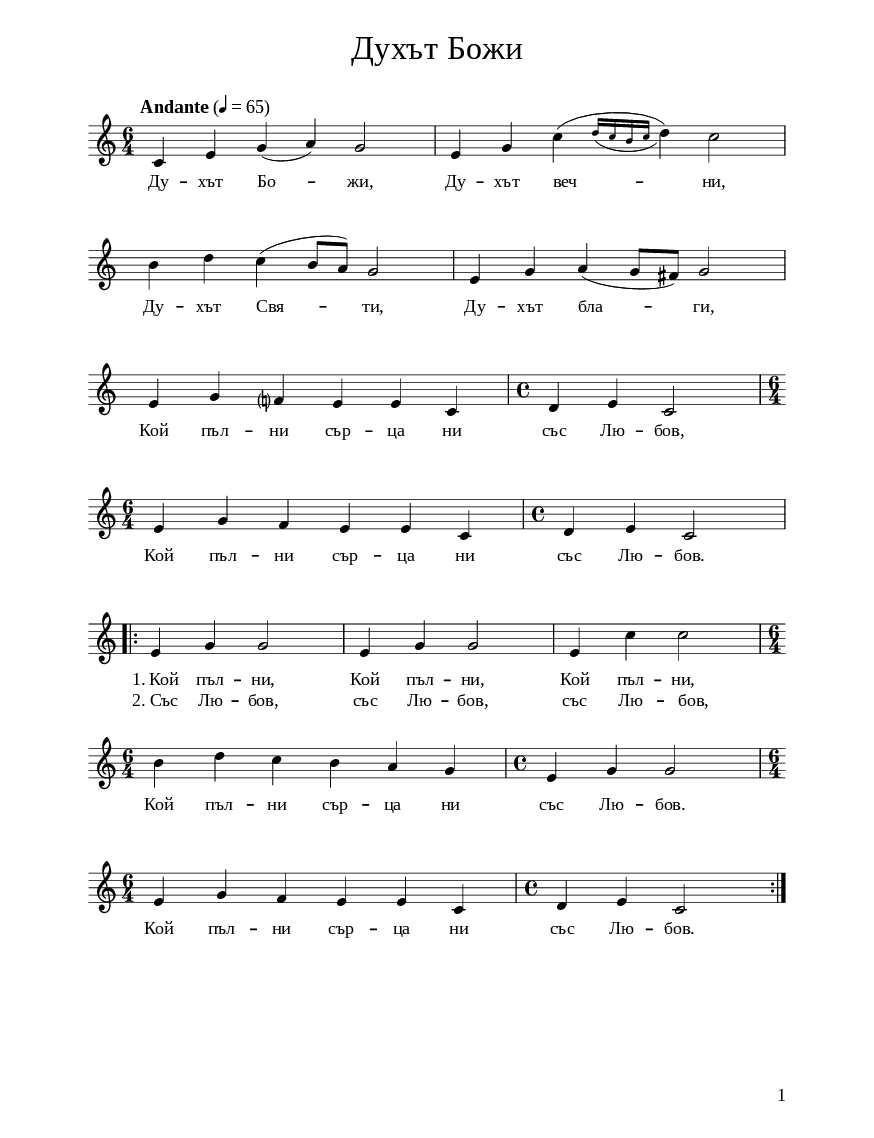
\version "2.24.3"

% include paper part and global functions
\include "include/globals.ily"

\bookpart {
  \label #'ref079
  \tocItem \markup "Духът Божи"
  \include "include/bookpart-paper.ily"
  \score {
    \include "include/score-layout.ily"

    \new Voice \relative c' {
      \clef treble
      \key c \major
      \time 6/4
      \tempoFunc "Andante" 4 "65"

      c4 e g (a ) g2 | e4 g c4 ( \acciaccatura {d16c b c}) d4 c2 \break

      b4 d c (b8 a ) g2 | e 4 g a ( g8 fis ) g2 \break

      e4 g f? e e c | \time 4/4 d e c2 \break

      \time 6/4  e4 g f e e c | \time 4/4 d e c2 \break

      \bar ".|:-|"
      e4 g g2 | e4 g g2 | e4 c' c2 | \break

      \time 6/4  b4 d c b a g | \time 4/4 e g g2 | \break

      \time 6/4 e4 g f e e c | \time 4/4 d e c2 \break

      \bar ":|."


    }

    \addlyrics {
      Ду -- хът Бо -- жи, Ду -- хът веч -- ни,

      Ду -- хът Свя -- ти, Ду -- хът бла -- ги,

      Кой пъл -- ни сър -- ца ни със Лю -- бов,

      Кой пъл -- ни сър -- ца ни със Лю -- бов.

      "1. Кой" пъл -- ни, Кой пъл -- ни, Кой пъл -- ни,

      Кой пъл -- ни сър -- ца ни със Лю -- бов.

      Кой пъл -- ни сър -- ца ни със Лю -- бов.
    }

    \addlyrics {
      " " " " " " " " " " " " " " " "

      " " " " " " " " " " " " " " " "

      " " " " " " " " " " " " " " " " " "

      " " " " " " " " " " " " " " " " " "

      "2. Със" Лю -- бов, със Лю -- бов, със Лю -- бов,

      " " " " " " " " " " " " " " " " " "

      " " " " " " " " " " " " " " " " " "
    }

    \header {
      title = \titleFunc "Духът Божи" "Duhăt Božij"
    }

    \midi{}

  } % score

} % bookpart
